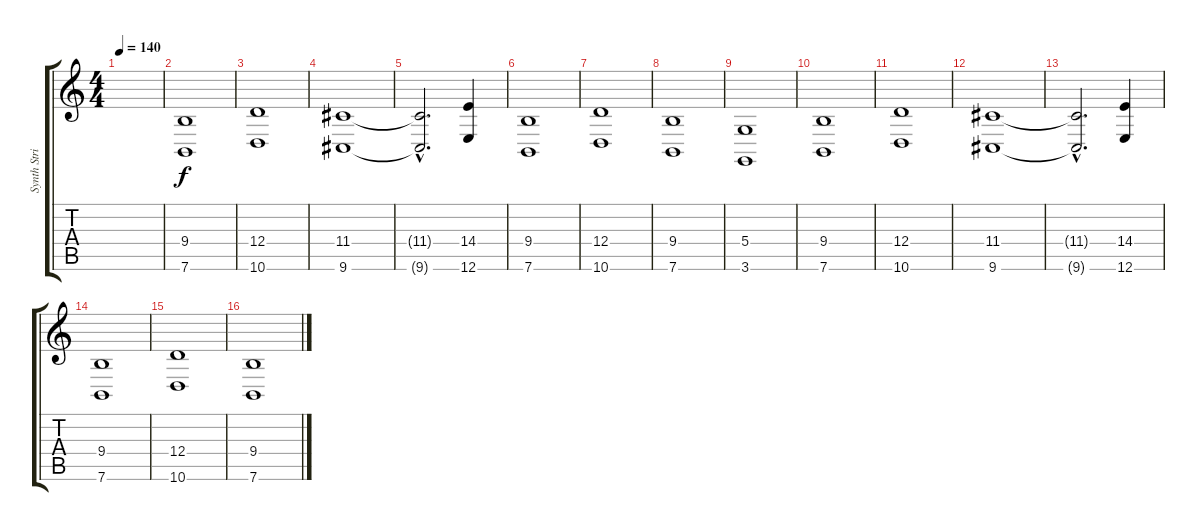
\track ("Synth Strings" "Synth Stri") {instrument synthstrings1}
\staff {score tabs}
\tuning (E4 B3 G3 D3 A2 E2) {hide}
\ts (4 4)
\tempo 140
\clef g2
\ks c
|
(9.4 7.6).1 |
(12.4 10.6).1 |
(11.4 9.6).1 |
(11.4{hac t} 9.6{hac t}).2{d} (14.4 12.6).4 |
(9.4 7.6).1 |
(12.4 10.6).1 |
(9.4 7.6).1 |
(5.4 3.6).1 |
(9.4 7.6).1 |
(12.4 10.6).1 |
(11.4 9.6).1 |
(11.4{hac t} 9.6{hac t}).2{d} (14.4 12.6).4 |
(9.4 7.6).1 |
(12.4 10.6).1 |
(9.4 7.6).1
